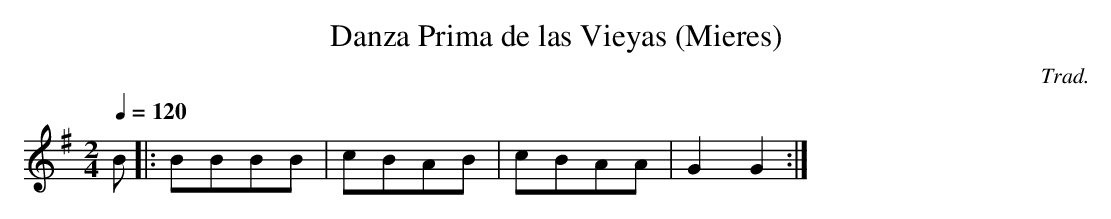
X:1
T:Danza Prima de las Vieyas (Mieres)
C:Trad.
M:2/4
L:1/8
Q:1/4=120
K:G
B|: BBBB|cBAB|cBAA|G2 G2 :|
